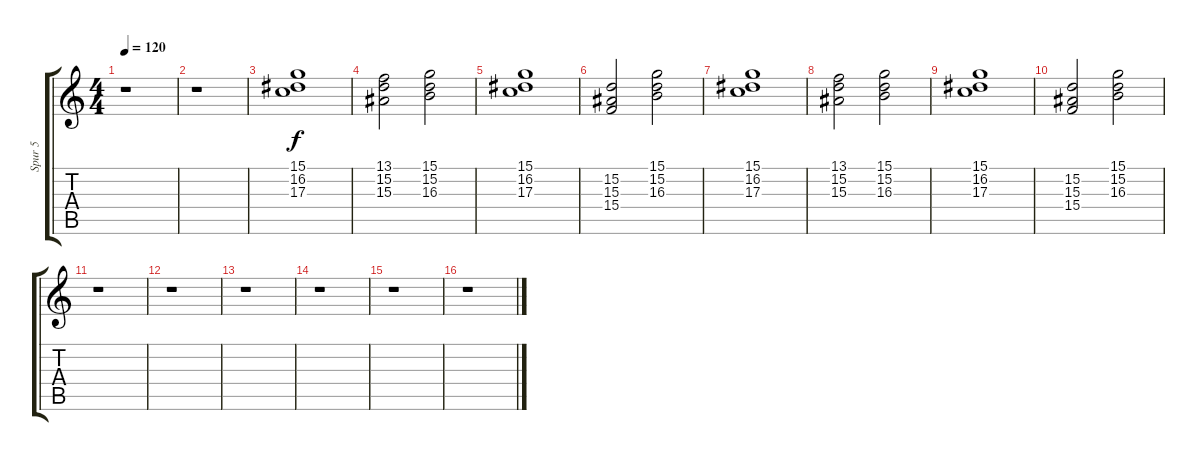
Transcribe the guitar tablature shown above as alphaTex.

\track ("Spur 5" "Spur 5") {instrument percussiveorgan}
\staff {score tabs}
\tuning (E4 B3 G3 D3 A2 E2) {hide}
\ts (4 4)
\tempo 120
\clef g2
\ks c
r.1{dy f instrument percussiveorgan} |
r.1 |
(15.1 16.2 17.3).1 |
(13.1 15.2 15.3).2 (15.1 15.2 16.3).2 |
(15.1 16.2 17.3).1 |
(15.2 15.3 15.4).2 (15.1 15.2 16.3).2 |
(15.1 16.2 17.3).1 |
(13.1 15.2 15.3).2 (15.1 15.2 16.3).2 |
(15.1 16.2 17.3).1 |
(15.2 15.3 15.4).2 (15.1 15.2 16.3).2 |
r.1 |
r.1 |
r.1 |
r.1 |
r.1 |
r.1
